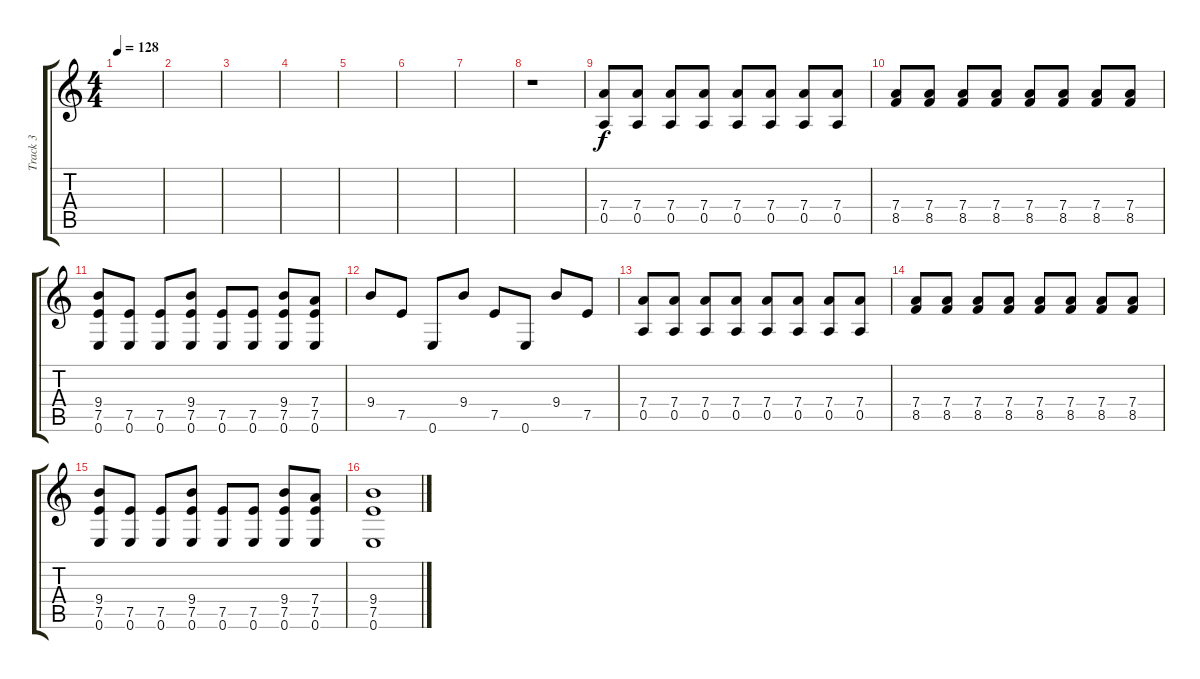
\track ("Track 3" "Track 3") {instrument electricguitarmuted}
\staff {score tabs}
\tuning (E4 B3 G3 D3 A2 E2) {hide}
\ts (4 4)
\tempo 128
\clef g2
\ks c
|
|
|
|
|
|
|
r.1 |
(7.4 0.5).8 (7.4 0.5).8 (7.4 0.5).8 (7.4 0.5).8 (7.4 0.5).8 (7.4 0.5).8 (7.4 0.5).8 (7.4 0.5).8 |
(7.4 8.5).8 (7.4 8.5).8 (7.4 8.5).8 (7.4 8.5).8 (7.4 8.5).8 (7.4 8.5).8 (7.4 8.5).8 (7.4 8.5).8 |
(9.4 7.5 0.6).8 (7.5 0.6).8 (7.5 0.6).8 (9.4 7.5 0.6).8 (7.5 0.6).8 (7.5 0.6).8 (9.4 7.5 0.6).8 (7.4 7.5 0.6).8 |
9.4.8 7.5.8 0.6.8 9.4.8 7.5.8 0.6.8 9.4.8 7.5.8 |
(7.4 0.5).8 (7.4 0.5).8 (7.4 0.5).8 (7.4 0.5).8 (7.4 0.5).8 (7.4 0.5).8 (7.4 0.5).8 (7.4 0.5).8 |
(7.4 8.5).8 (7.4 8.5).8 (7.4 8.5).8 (7.4 8.5).8 (7.4 8.5).8 (7.4 8.5).8 (7.4 8.5).8 (7.4 8.5).8 |
(9.4 7.5 0.6).8 (7.5 0.6).8 (7.5 0.6).8 (9.4 7.5 0.6).8 (7.5 0.6).8 (7.5 0.6).8 (9.4 7.5 0.6).8 (7.4 7.5 0.6).8 |
(9.4 7.5 0.6).1
